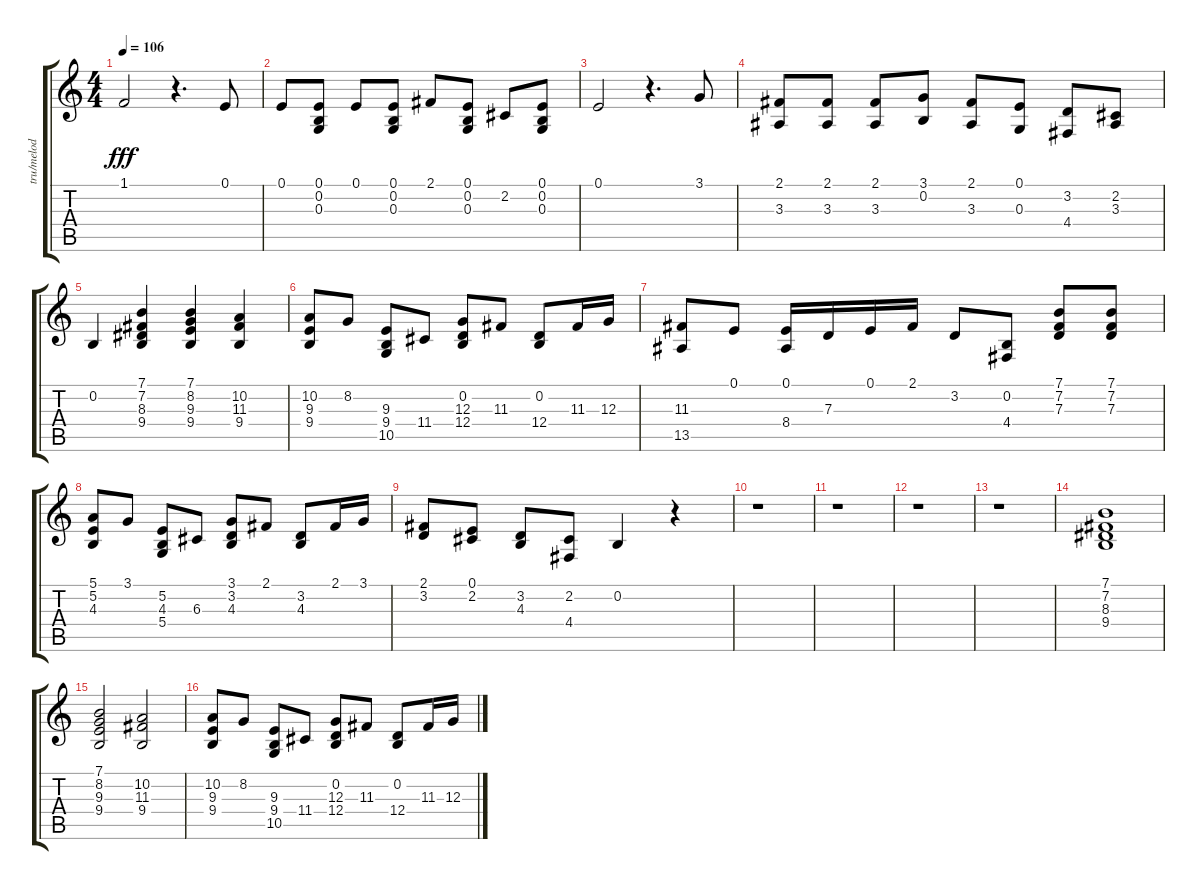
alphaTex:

\track ("tru/melod" "tru/melod") {instrument trumpet}
\staff {score tabs}
\tuning (E4 B3 G3 D3 A2 E2) {hide}
\ts (4 4)
\tempo 106
\clef g2
\ks c
1.1.2{dy fff} r.4{d} 0.1.8 |
0.1.8 (0.1 0.2 0.3).8 0.1.8 (0.1 0.2 0.3).8 2.1.8 (0.1 0.2 0.3).8 2.2.8 (0.1 0.2 0.3).8 |
0.1.2 r.4{d} 3.1.8 |
(2.1 3.3).8 (2.1 3.3).8 (2.1 3.3).8 (3.1 0.2).8 (2.1 3.3).8 (0.1 0.3).8 (3.2 4.4).8 (2.2 3.3).8 |
0.2.4 (7.1 7.2 8.3 9.4).4 (7.1 8.2 9.3 9.4).4 (10.2 11.3 9.4).4 |
(10.2 9.3 9.4).8 8.2.8 (9.3 9.4 10.5).8 11.4.8 (0.2 12.3 12.4).8 11.3.8 (0.2 12.4).8 11.3.16 12.3.16 |
(11.3 13.5).8 0.1.8 (0.1 8.4).16 7.3.16 0.1.16 2.1.16 3.2.8 (0.2 4.4).8 (7.1 7.2 7.3).8 (7.1 7.2 7.3).8 |
(5.1 5.2 4.3).8 3.1.8 (5.2 4.3 5.4).8 6.3.8 (3.1 3.2 4.3).8 2.1.8 (3.2 4.3).8 2.1.16 3.1.16 |
(2.1 3.2).8 (0.1 2.2).8 (3.2 4.3).8 (2.2 4.4).8 0.2.4 r.4 |
r.1 |
r.1 |
r.1 |
r.1 |
(7.1 7.2 8.3 9.4).1 |
(7.1 8.2 9.3 9.4).2 (10.2 11.3 9.4).2 |
(10.2 9.3 9.4).8 8.2.8 (9.3 9.4 10.5).8 11.4.8 (0.2 12.3 12.4).8 11.3.8 (0.2 12.4).8 11.3.16 12.3.16
